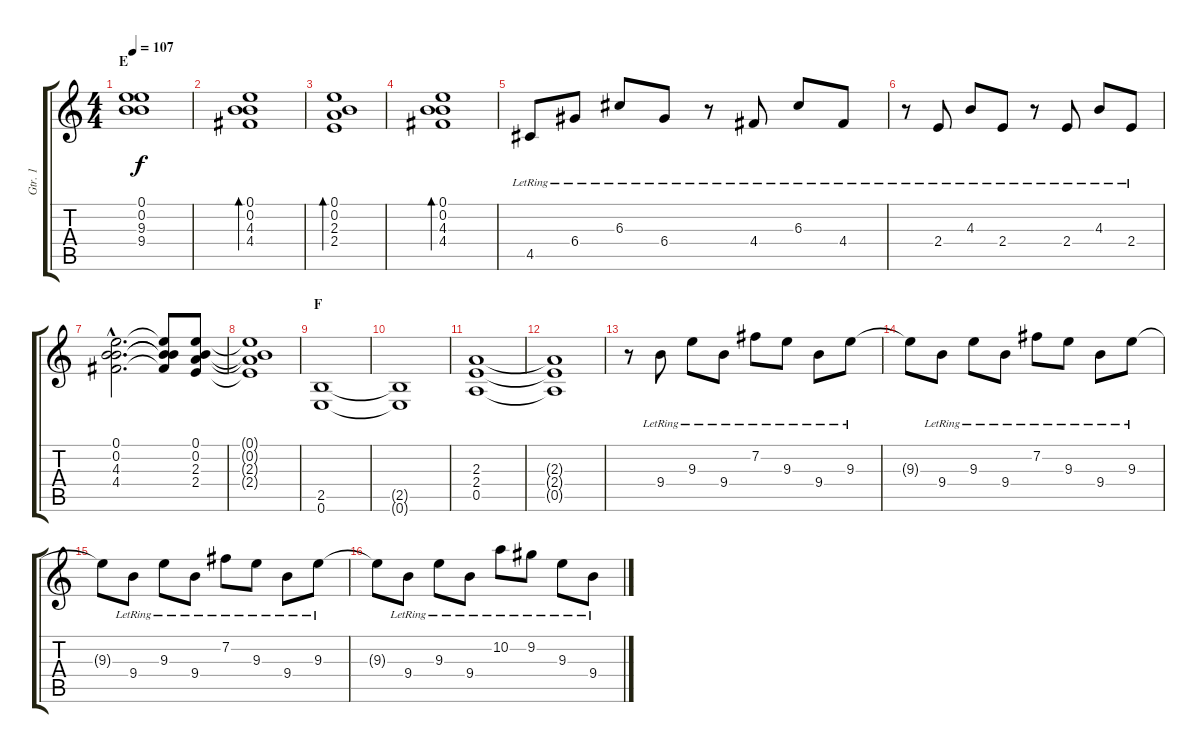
\track ("Gtr. 1" "Gtr. 1") {instrument distortionguitar}
\staff {score tabs}
\tuning (E4 B3 G3 D3 A2 E2) {hide}
\ts (4 4)
\section ("" "E")
\tempo 107
\clef g2
\ks c
(0.1 0.2 9.3 9.4).1{dy f} |
(0.1 0.2 4.3 4.4).1{bd 60} |
(0.1 0.2 2.3 2.4).1{bd 60} |
(0.1 0.2 4.3 4.4).1{bd 60} |
4.5{lr}.8 6.4{lr}.8 6.3{lr}.8 6.4{lr}.8 r.8 4.4{lr}.8 6.3{lr}.8 4.4{lr}.8 |
r.8 2.4{lr}.8 4.3{lr}.8 2.4{lr}.8 r.8 2.4{lr}.8 4.3{lr}.8 2.4{lr}.8 |
(0.1{hac} 0.2{hac} 4.3{hac} 4.4{hac}).2{d} (0.1{t} 0.2{t} 4.3{t} 4.4{t}).8 (0.1 0.2 2.3 2.4).8 |
(0.1{t} 0.2{t} 2.3{t} 2.4{t}).1 |
\section ("" "F")
(2.5 0.6).1{instrument distortionguitar} |
(2.5{t} 0.6{t}).1 |
(2.3 2.4 0.5).1 |
(2.3{t} 2.4{t} 0.5{t}).1 |
r.8{instrument acousticguitarsteel} 9.4{lr}.8 9.3{lr}.8 9.4{lr}.8 7.2{lr}.8 9.3{lr}.8 9.4{lr}.8 9.3{lr}.8 |
9.3{t}.8 9.4{lr}.8 9.3{lr}.8 9.4{lr}.8 7.2{lr}.8 9.3{lr}.8 9.4{lr}.8 9.3{lr}.8 |
9.3{t}.8 9.4{lr}.8 9.3{lr}.8 9.4{lr}.8 7.2{lr}.8 9.3{lr}.8 9.4{lr}.8 9.3{lr}.8 |
9.3{t}.8 9.4{lr}.8 9.3{lr}.8 9.4{lr}.8 10.2{lr}.8 9.2{lr}.8 9.3{lr}.8 9.4{lr}.8
